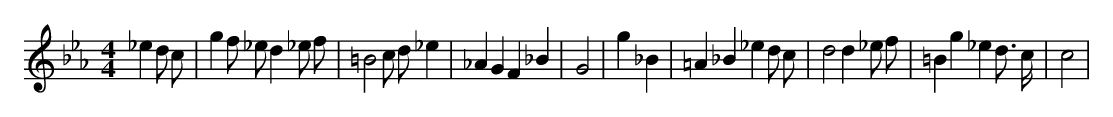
X:1
M:4/4
L:1/8
K:Eb
_e2 d c | g2 f _e d2 _e f | =B4 c d _e2 | _A2 G2 F2 _B2 | G4 | g2 _B2 | =A2 _B2 _e2 d c | d4 d2 _e f | =B2 g2 _e2 d3/2 c/2 | c4 |
